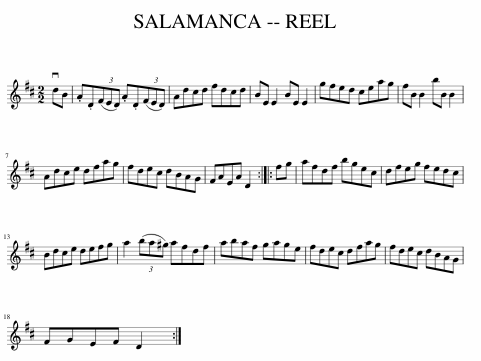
X:1
L:1/8
M:2/2
I:linebreak $
K:D
V:1 treble
V:1
 vdB | .A.D(3(FED) .A.D(3(FED) | Adcd fdcd | BE E2 BE E2 | gfed ceag | %5
 fB B2 bB B2 |$ Adce dfag | fdec dBAG | FAEA D2 :: fg | %10
 afdf bgec | dfeg fedc |$ Bdce defg | a2 (3(ba^g) afdf | abaf gage | %15
 fdec dfag | fdec dBAG |$ FGEF D2 :| %18
